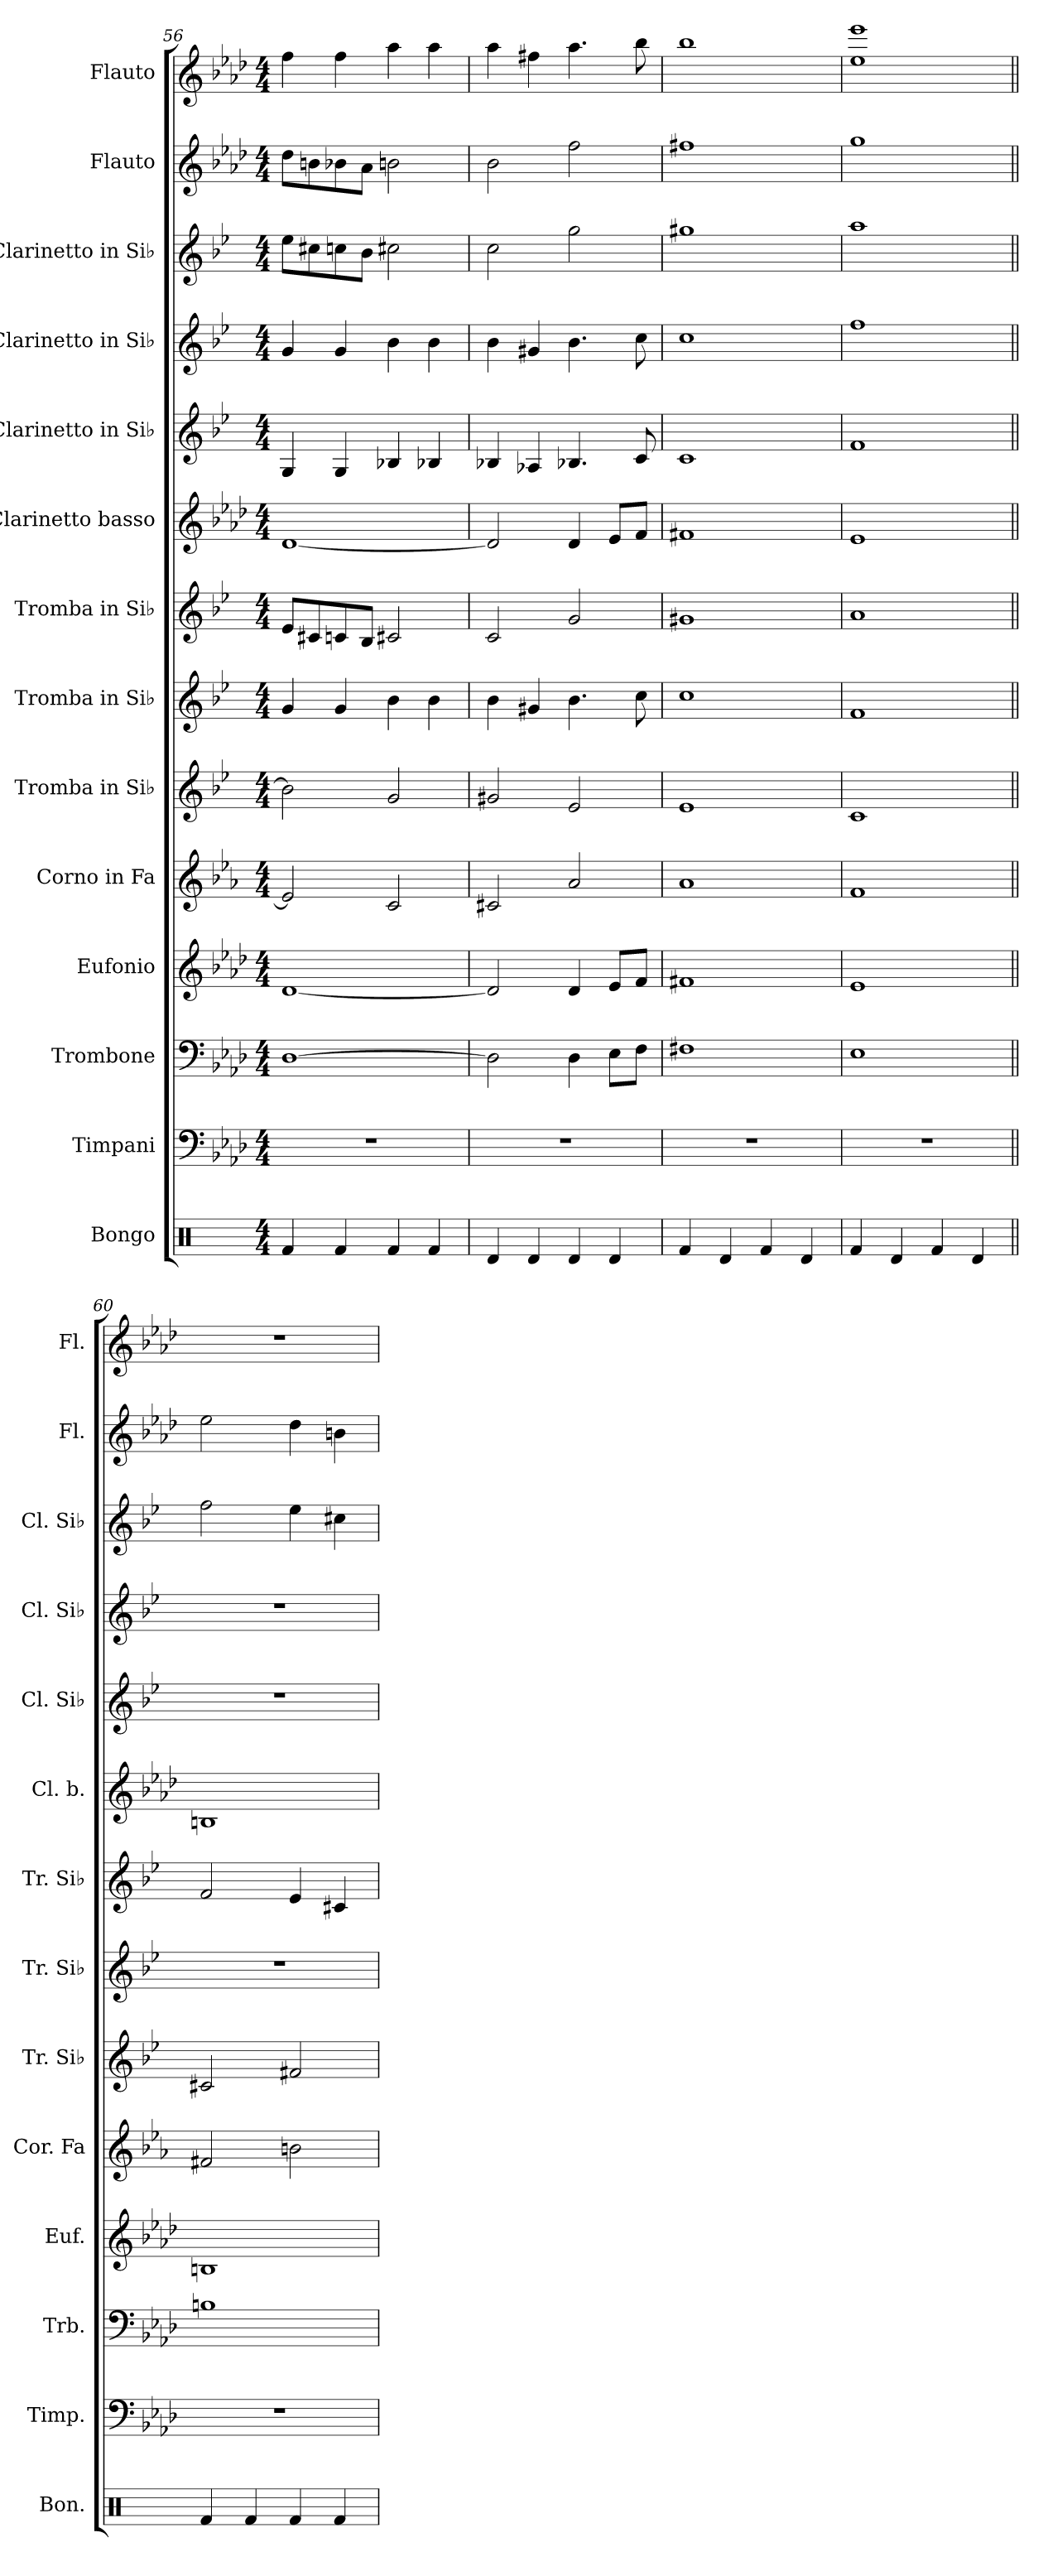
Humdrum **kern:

**kern	**kern	**kern	**kern	**kern	**kern	**kern	**kern	**kern	**kern	**kern	**kern	**kern	**kern
*part14	*part13	*part12	*part11	*part10	*part9	*part8	*part7	*part6	*part5	*part4	*part3	*part2	*part1
*staff14	*staff13	*staff12	*staff11	*staff10	*staff9	*staff8	*staff7	*staff6	*staff5	*staff4	*staff3	*staff2	*staff1
*I"Bongo	*I"Timpani	*I"Trombone	*I"Eufonio	*I"Corno in Fa	*I"Tromba in Si♭	*I"Tromba in Si♭	*I"Tromba in Si♭	*I"Clarinetto basso	*I"Clarinetto in Si♭	*I"Clarinetto in Si♭	*I"Clarinetto in Si♭	*I"Flauto	*I"Flauto
*I'Bon.	*I'Timp.	*I'Trb.	*I'Euf.	*I'Cor. Fa	*I'Tr. Si♭	*I'Tr. Si♭	*I'Tr. Si♭	*I'Cl. b.	*I'Cl. Si♭	*I'Cl. Si♭	*I'Cl. Si♭	*I'Fl.	*I'Fl.
*clefX	*clefF4	*clefF4	*clefG2	*clefG2	*clefG2	*clefG2	*clefG2	*clefG2	*clefG2	*clefG2	*clefG2	*clefG2	*clefG2
*	*	*	*ITrd8c14	*ITrd4c7	*ITrd1c2	*ITrd1c2	*ITrd1c2	*ITrd8c14	*ITrd1c2	*ITrd1c2	*ITrd1c2	*	*
*k[]	*k[b-e-a-d-]	*k[b-e-a-d-]	*k[b-e-a-d-]	*k[b-e-a-d-]	*k[b-e-a-d-]	*k[b-e-a-d-]	*k[b-e-a-d-]	*k[b-e-a-d-]	*k[b-e-a-d-]	*k[b-e-a-d-]	*k[b-e-a-d-]	*k[b-e-a-d-]	*k[b-e-a-d-]
*M4/4	*M4/4	*M4/4	*M4/4	*M4/4	*M4/4	*M4/4	*M4/4	*M4/4	*M4/4	*M4/4	*M4/4	*M4/4	*M4/4
=56	=56	=56	=56	=56	=56	=56	=56	=56	=56	=56	=56	=56	=56
4Rf/	1r	[1D-	[1D-	2A-/]	2a-\]	4f/	8d-/L	[1D-	4F/	4f/	8dd-\L	8dd-\L	4ff\
.	.	.	.	.	.	.	8Bn/	.	.	.	8bn\	8bn\	.
4Rf/	.	.	.	.	.	4f/	8B-X/	.	4F/	4f/	8b-X\	8b-X\	4ff\
.	.	.	.	.	.	.	8A-/J	.	.	.	8a-\J	8a-\J	.
4Rf/	.	.	.	2F/	2f/	4a-\	2Bn/	.	4A-X/	4a-\	2bn\	2bn\	4aa-\
4Rf/	.	.	.	.	.	4a-\	.	.	4A-X/	4a-\	.	.	4aa-\
=57	=57	=57	=57	=57	=57	=57	=57	=57	=57	=57	=57	=57	=57
4Rd/	1r	2D-\]	2D-/]	2F#X/	2f#X/	4a-\	2B-/	2D-/]	4A-X/	4a-\	2b-\	2b-\	4aa-\
4Rd/	.	.	.	.	.	4f#X/	.	.	4G-X/	4f#X/	.	.	4ff#X\
4Rd/	.	4D-\	4D-/	2d-/	2d-/	4.a-\	2f/	4D-/	4.A-X/	4.a-\	2ff\	2ff\	4.aa-\
4Rd/	.	8E-\L	8E-/L	.	.	.	.	8E-/L	.	.	.	.	.
.	.	8F\J	8F/J	.	.	8b-\	.	8F/J	8B-/	8b-\	.	.	8bb-\
=58	=58	=58	=58	=58	=58	=58	=58	=58	=58	=58	=58	=58	=58
4Rf/	1r	1F#X	1F#X	1d-	1d-	1b-	1f#X	1F#X	1B-	1b-	1ff#X	1ff#X	1bb-
4Rd/	.	.	.	.	.	.	.	.	.	.	.	.	.
4Rf/	.	.	.	.	.	.	.	.	.	.	.	.	.
4Rd/	.	.	.	.	.	.	.	.	.	.	.	.	.
=59	=59	=59	=59	=59	=59	=59	=59	=59	=59	=59	=59	=59	=59
4Rf/	1r	1E-	1E-	1B-	1B-	1e-	1g	1E-	1e-	1ee-	1gg	1gg	1ee- 1eee-
4Rd/	.	.	.	.	.	.	.	.	.	.	.	.	.
4Rf/	.	.	.	.	.	.	.	.	.	.	.	.	.
4Rd/	.	.	.	.	.	.	.	.	.	.	.	.	.
=60||	=60||	=60||	=60||	=60||	=60||	=60||	=60||	=60||	=60||	=60||	=60||	=60||	=60||
4Rf/	1r	1Bn	1BBn	2Bn/	2Bn/	1r	2e-/	1BBn	1r	1r	2ee-\	2ee-\	1r
4Rf/	.	.	.	.	.	.	.	.	.	.	.	.	.
4Rf/	.	.	.	2en\	2en/	.	4d-/	.	.	.	4dd-\	4dd-\	.
4Rf/	.	.	.	.	.	.	4Bn/	.	.	.	4bn\	4bn\	.
=	=	=	=	=	=	=	=	=	=	=	=	=	=
*-	*-	*-	*-	*-	*-	*-	*-	*-	*-	*-	*-	*-	*-
